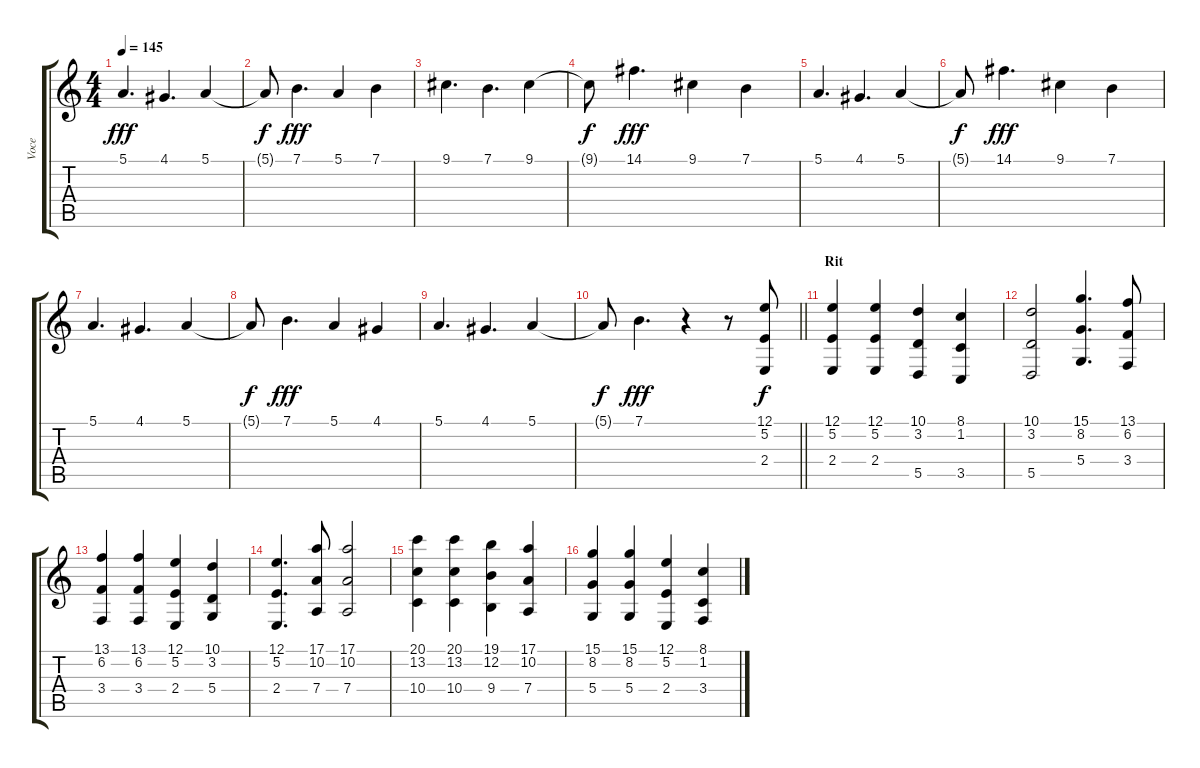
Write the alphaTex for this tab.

\track ("Voce" "Voce") {instrument lead6voice}
\staff {score tabs}
\tuning (E4 B3 G3 D3 A2 E2) {hide}
\ts (4 4)
\tempo 145
\clef g2
\ks c
5.1.4{d dy fff} 4.1.4{d} 5.1.4 |
5.1{t}.8{dy f} 7.1.4{d dy fff} 5.1.4 7.1.4 |
9.1.4{d} 7.1.4{d} 9.1.4 |
9.1{t}.8{dy f} 14.1.4{d dy fff} 9.1.4 7.1.4 |
5.1.4{d} 4.1.4{d} 5.1.4 |
5.1{t}.8{dy f} 14.1.4{d dy fff} 9.1.4 7.1.4 |
5.1.4{d} 4.1.4{d} 5.1.4 |
5.1{t}.8{dy f} 7.1.4{d dy fff} 5.1.4 4.1.4 |
5.1.4{d} 4.1.4{d} 5.1.4 |
\barLineRight lightlight
5.1{t}.8{dy f} 7.1.4{d dy fff} r.4 r.8 (12.1 5.2 2.4).8{dy f} |
\section ("" "Rit")
(12.1 5.2 2.4).4 (12.1 5.2 2.4).4 (10.1 3.2 5.5).4 (8.1 1.2 3.5).4 |
(10.1 3.2 5.5).2 (15.1 8.2 5.4).4{d} (13.1 6.2 3.4).8 |
(13.1 6.2 3.4).4 (13.1 6.2 3.4).4 (12.1 5.2 2.4).4 (10.1 3.2 5.4).4 |
(12.1 5.2 2.4).4{d} (17.1 10.2 7.4).8 (17.1 10.2 7.4).2 |
(20.1 13.2 10.4).4 (20.1 13.2 10.4).4 (19.1 12.2 9.4).4 (17.1 10.2 7.4).4 |
(15.1 8.2 5.4).4 (15.1 8.2 5.4).4 (12.1 5.2 2.4).4 (8.1 1.2 3.4).4
